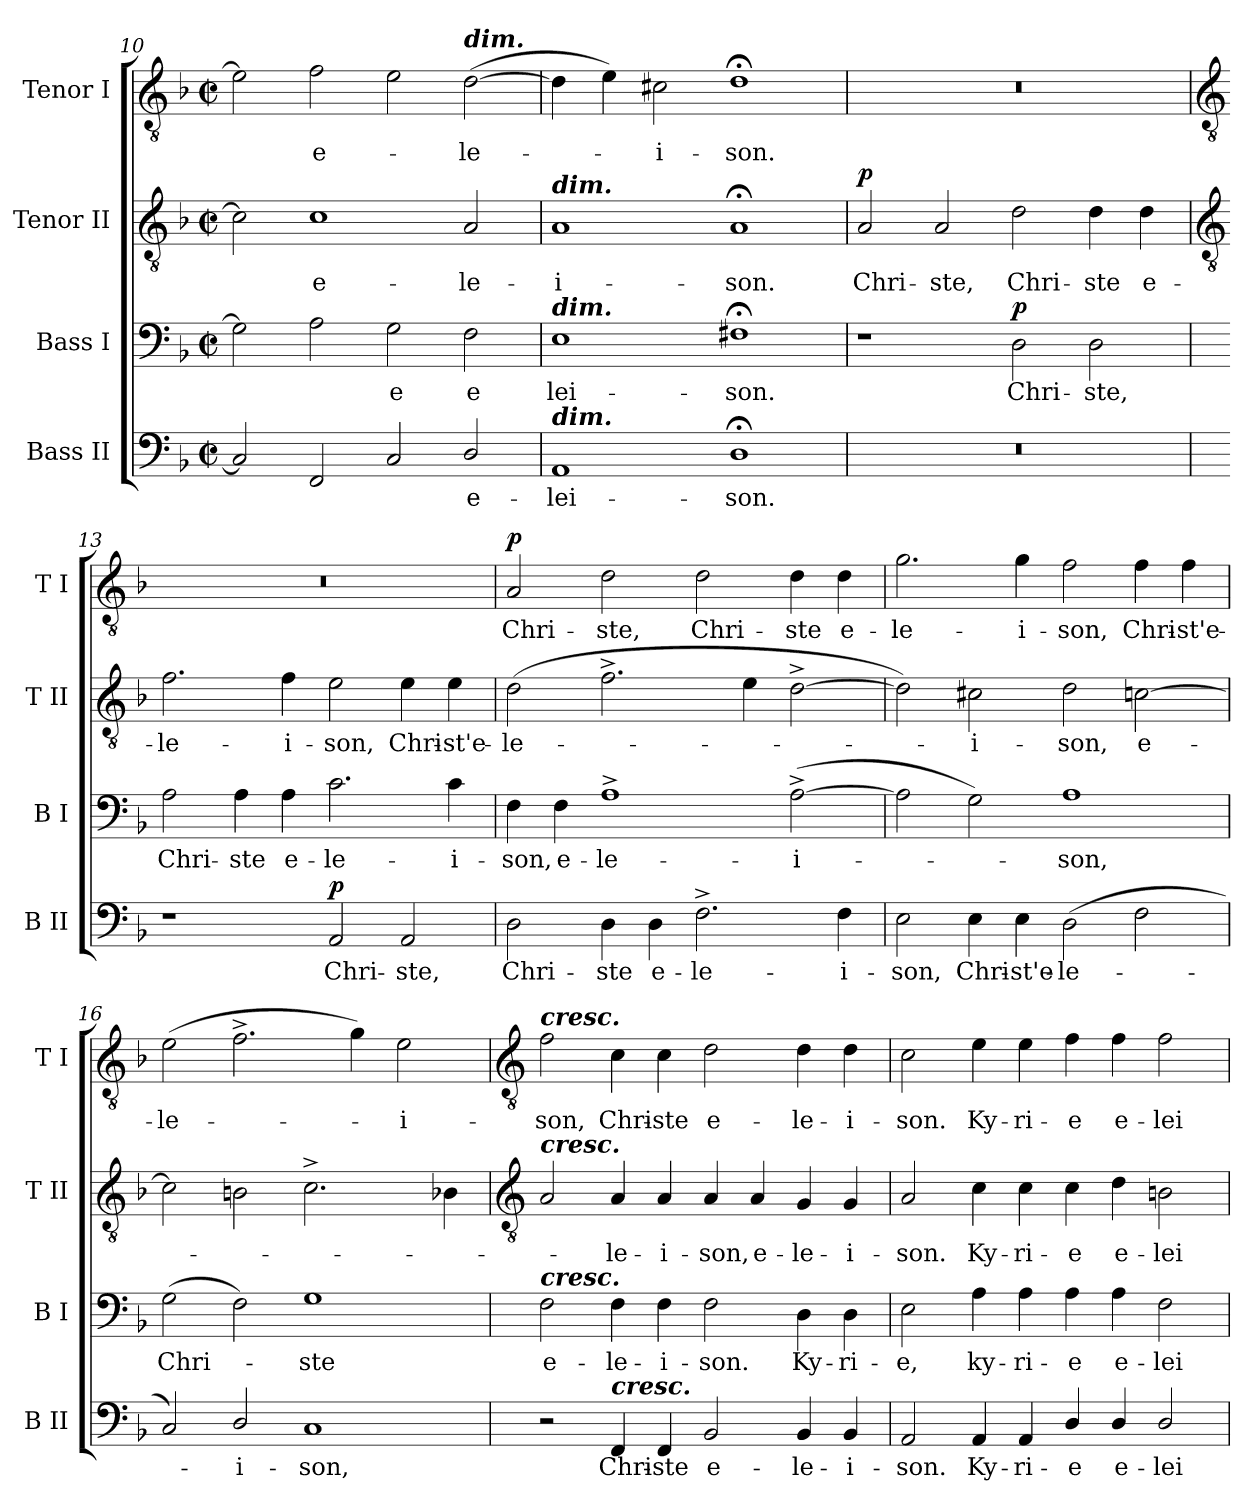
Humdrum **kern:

**kern	**text	**dynam	**kern	**text	**dynam	**kern	**text	**dynam	**kern	**text	**dynam
*part4	*part4	*part4	*part3	*part3	*part3	*part2	*part2	*part2	*part1	*part1	*part1
*staff4	*staff4	*staff4	*staff3	*staff3	*staff3	*staff2	*staff2	*staff2	*staff1	*staff1	*staff1
*I"Bass II	*	*	*I"Bass I	*	*	*I"Tenor II	*	*	*I"Tenor I	*	*
*I'B II	*	*	*I'B I	*	*	*I'T II	*	*	*I'T I	*	*
*clefF4	*	*	*clefF4	*	*	*clefGv2	*	*	*clefGv2	*	*
*k[b-]	*	*	*k[b-]	*	*	*k[b-]	*	*	*k[b-]	*	*
*F:	*	*	*F:	*	*	*F:	*	*	*F:	*	*
*M4/2	*	*	*M4/2	*	*	*M4/2	*	*	*M4/2	*	*
*met(c|)	*	*	*met(c|)	*	*	*met(c|)	*	*	*met(c|)	*	*
=10	=10	=10	=10	=10	=10	=10	=10	=10	=10	=10	=10
2C]	.	.	2G]	.	.	2c]	.	.	2e]	.	.
!	!	!	!	!	!	!	!LO:LY:b	!	!	!LO:LY:b	!
2FF	.	.	2A	.	.	1c	e-	.	2f	e-	.
!	!	!	!	!LO:LY:b	!	!	!	!	!	!	!
2C	.	.	2G	e	.	.	.	.	2e	.	.
!	!	!	!	!	!	!	!	!	!LO:TX:a:Bi:t=dim.	!	!
!	!LO:LY:b	!	!	!LO:LY:b	!	!	!LO:LY:b	!	!	!LO:LY:b	!
2D/	e-	.	2F	e	.	2A	-le-	.	(>[2d	le-	.
=11	=11	=11	=11	=11	=11	=11	=11	=11	=11	=11	=11
!	!	!	!	!	!	!LO:TX:a:Bi:t=dim.	!	!	!	!	!
!	!	!	!LO:TX:a:Bi:t=dim.	!	!	!	!	!	!	!	!
!LO:TX:a:Bi:t=dim.	!	!	!	!	!	!	!	!	!	!	!
!	!LO:LY:b	!	!	!LO:LY:b	!	!	!LO:LY:b	!	!	!	!
1AA	-lei-	.	1E	lei-	.	1A	-i-	.	4d]	.	.
.	.	.	.	.	.	.	.	.	4e)	.	.
!	!	!	!	!	!	!	!	!	!	!LO:LY:b	!
.	.	.	.	.	.	.	.	.	2c#X	i-	.
!	!LO:LY:b	!	!	!LO:LY:b	!	!	!LO:LY:b	!	!	!LO:LY:b	!
1D;<	-son.	.	1F#X;<	-son.	.	1A;<	-son.	.	1d;<	-son.	.
=12	=12	=12	=12	=12	=12	=12	=12	=12	=12	=12	=12
!	!	!	!	!	!	!	!LO:LY:b	!LO:DY:b	!	!	!
0r	.	.	1r	.	.	2A	Chri-	p	0r	.	.
!	!	!	!	!	!	!	!LO:LY:b	!	!	!	!
.	.	.	.	.	.	2A	-ste,	.	.	.	.
!	!	!	!	!LO:LY:b	!LO:DY:b	!	!LO:LY:b	!	!	!	!
.	.	.	2D	Chri-	p	2d	Chri-	.	.	.	.
!	!	!	!	!LO:LY:b	!	!	!LO:LY:b	!	!	!	!
.	.	.	2D	-ste,	.	4d	-ste	.	.	.	.
!	!	!	!	!	!	!	!LO:LY:b	!	!	!	!
.	.	.	.	.	.	4d	e-	.	.	.	.
!!LO:LB:g=z
=13	=13	=13	=13	=13	=13	=13	=13	=13	=13	=13	=13
*	*	*	*	*	*	*clefGv2	*	*	*clefGv2	*	*
!	!	!	!	!LO:LY:b	!	!	!LO:LY:b	!	!	!	!
1r	.	.	2A	Chri-	.	2.f	-le-	.	0r	.	.
!	!	!	!	!LO:LY:b	!	!	!	!	!	!	!
.	.	.	4A	-ste	.	.	.	.	.	.	.
!	!	!	!	!LO:LY:b	!	!	!LO:LY:b	!	!	!	!
.	.	.	4A	e-	.	4f	-i-	.	.	.	.
!	!LO:LY:b	!LO:DY:b	!	!LO:LY:b	!	!	!LO:LY:b	!	!	!	!
2AA	Chri-	p	2.c	-le-	.	2e	-son,	.	.	.	.
!	!LO:LY:b	!	!	!	!	!	!LO:LY:b	!	!	!	!
2AA	-ste,	.	.	.	.	4e	Chri-	.	.	.	.
!	!	!	!	!LO:LY:b	!	!	!LO:LY:b	!	!	!	!
.	.	.	4c	-i-	.	4e	-st'e-	.	.	.	.
=14	=14	=14	=14	=14	=14	=14	=14	=14	=14	=14	=14
!	!LO:LY:b	!	!	!LO:LY:b	!	!	!LO:LY:b	!	!	!LO:LY:b	!LO:DY:b
2D	Chri-	.	4F	-son,	.	(>2d	-le-	.	2A	Chri-	p
!	!	!	!	!LO:LY:b	!	!	!	!	!	!	!
.	.	.	4F	e-	.	.	.	.	.	.	.
!	!LO:LY:b	!	!	!LO:LY:b	!	!	!	!	!	!LO:LY:b	!
4D	-ste	.	1A^	-le-	.	2.f^	.	.	2d	-ste,	.
!	!LO:LY:b	!	!	!	!	!	!	!	!	!	!
4D	e-	.	.	.	.	.	.	.	.	.	.
!	!LO:LY:b	!	!	!	!	!	!	!	!	!LO:LY:b	!
2.F^	-le-	.	.	.	.	.	.	.	2d	Chri-	.
.	.	.	.	.	.	4e	.	.	.	.	.
!	!	!	!	!LO:LY:b	!	!	!	!	!	!LO:LY:b	!
.	.	.	(>[2A^	-i-	.	[2d^	.	.	4d	-ste	.
!	!LO:LY:b	!	!	!	!	!	!	!	!	!LO:LY:b	!
4F	-i-	.	.	.	.	.	.	.	4d	e-	.
=15	=15	=15	=15	=15	=15	=15	=15	=15	=15	=15	=15
!	!LO:LY:b	!	!	!	!	!	!	!	!	!LO:LY:b	!
2E	-son,	.	2A]	.	.	2d])	.	.	2.g	-le-	.
!	!LO:LY:b	!	!	!	!	!	!LO:LY:b	!	!	!	!
4E	Chri-	.	2G)	.	.	2c#X	i-	.	.	.	.
!	!LO:LY:b	!	!	!	!	!	!	!	!	!LO:LY:b	!
4E	-st'e-	.	.	.	.	.	.	.	4g	-i-	.
!	!LO:LY:b	!	!	!LO:LY:b	!	!	!LO:LY:b	!	!	!LO:LY:b	!
(>2D	-le-	.	1A	son,	.	2d	-son,	.	2f	-son,	.
!	!	!	!	!	!	!	!LO:LY:b	!	!	!LO:LY:b	!
2F	.	.	.	.	.	[2cn	e-	.	4f	Chri-	.
!	!	!	!	!	!	!	!	!	!	!LO:LY:b	!
.	.	.	.	.	.	.	.	.	4f	-st'e-	.
=16	=16	=16	=16	=16	=16	=16	=16	=16	=16	=16	=16
!	!	!	!	!LO:LY:b	!	!	!	!	!	!LO:LY:b	!
2C)	.	.	(>2G	Chri-	.	2c]	.	.	(>2e	-le-	.
!	!LO:LY:b	!	!	!	!	!	!	!	!	!	!
2D/	i-	.	2F)	.	.	2Bn	.	.	2.f^	.	.
!	!LO:LY:b	!	!	!LO:LY:b	!	!	!	!	!	!	!
1C	-son,	.	1G	ste	.	2.c^	.	.	.	.	.
.	.	.	.	.	.	.	.	.	4g)	.	.
!	!	!	!	!	!	!	!	!	!	!LO:LY:b	!
.	.	.	.	.	.	.	.	.	2e	i-	.
.	.	.	.	.	.	4B-X	.	.	.	.	.
!!LO:LB:g=z
=17	=17	=17	=17	=17	=17	=17	=17	=17	=17	=17	=17
*	*	*	*	*	*	*clefGv2	*	*	*clefGv2	*	*
!	!	!	!	!	!	!	!	!	!LO:TX:a:Bi:t=cresc.	!	!
!	!	!	!	!	!	!LO:TX:a:Bi:t=cresc.	!	!	!	!	!
!	!	!	!LO:TX:a:Bi:t=cresc.	!	!	!	!	!	!	!	!
!	!	!	!	!LO:LY:b	!	!	!	!	!	!LO:LY:b	!
2r	.	.	2F	e-	.	2A	.	.	2f	-son,	.
!LO:TX:a:Bi:t=cresc.	!	!	!	!	!	!	!	!	!	!	!
!	!LO:LY:b	!	!	!LO:LY:b	!	!	!LO:LY:b	!	!	!LO:LY:b	!
4FF	Chri-	.	4F	-le-	.	4A	le-	.	4c	Chri-	.
!	!LO:LY:b	!	!	!LO:LY:b	!	!	!LO:LY:b	!	!	!LO:LY:b	!
4FF	-ste	.	4F	-i-	.	4A	-i-	.	4c	-ste	.
!	!LO:LY:b	!	!	!LO:LY:b	!	!	!LO:LY:b	!	!	!LO:LY:b	!
2BB-	e-	.	2F	-son.	.	4A	-son,	.	2d	e-	.
!	!	!	!	!	!	!	!LO:LY:b	!	!	!	!
.	.	.	.	.	.	4A	e-	.	.	.	.
!	!LO:LY:b	!	!	!LO:LY:b	!	!	!LO:LY:b	!	!	!LO:LY:b	!
4BB-	-le-	.	4D	Ky-	.	4G	-le-	.	4d	-le-	.
!	!LO:LY:b	!	!	!LO:LY:b	!	!	!LO:LY:b	!	!	!LO:LY:b	!
4BB-	-i-	.	4D	-ri-	.	4G	-i-	.	4d	-i-	.
=18	=18	=18	=18	=18	=18	=18	=18	=18	=18	=18	=18
!	!LO:LY:b	!	!	!LO:LY:b	!	!	!LO:LY:b	!	!	!LO:LY:b	!
2AA	-son.	.	2E	-e,	.	2A	-son.	.	2c	-son.	.
!	!LO:LY:b	!	!	!LO:LY:b	!	!	!LO:LY:b	!	!	!LO:LY:b	!
4AA	Ky-	.	4A	ky-	.	4c	Ky-	.	4e	Ky-	.
!	!LO:LY:b	!	!	!LO:LY:b	!	!	!LO:LY:b	!	!	!LO:LY:b	!
4AA	-ri-	.	4A	-ri-	.	4c	-ri-	.	4e	-ri-	.
!	!LO:LY:b	!	!	!LO:LY:b	!	!	!LO:LY:b	!	!	!LO:LY:b	!
4D/	-e	.	4A	-e	.	4c	-e	.	4f	-e	.
!	!LO:LY:b	!	!	!LO:LY:b	!	!	!LO:LY:b	!	!	!LO:LY:b	!
4D/	e-	.	4A	e-	.	4d	e-	.	4f	e-	.
!	!LO:LY:b	!	!	!LO:LY:b	!	!	!LO:LY:b	!	!	!LO:LY:b	!
2D/	-lei-	.	2F	-lei-	.	2Bn	-lei-	.	2f	-lei-	.
=	=	=	=	=	=	=	=	=	=	=	=
*-	*-	*-	*-	*-	*-	*-	*-	*-	*-	*-	*-
